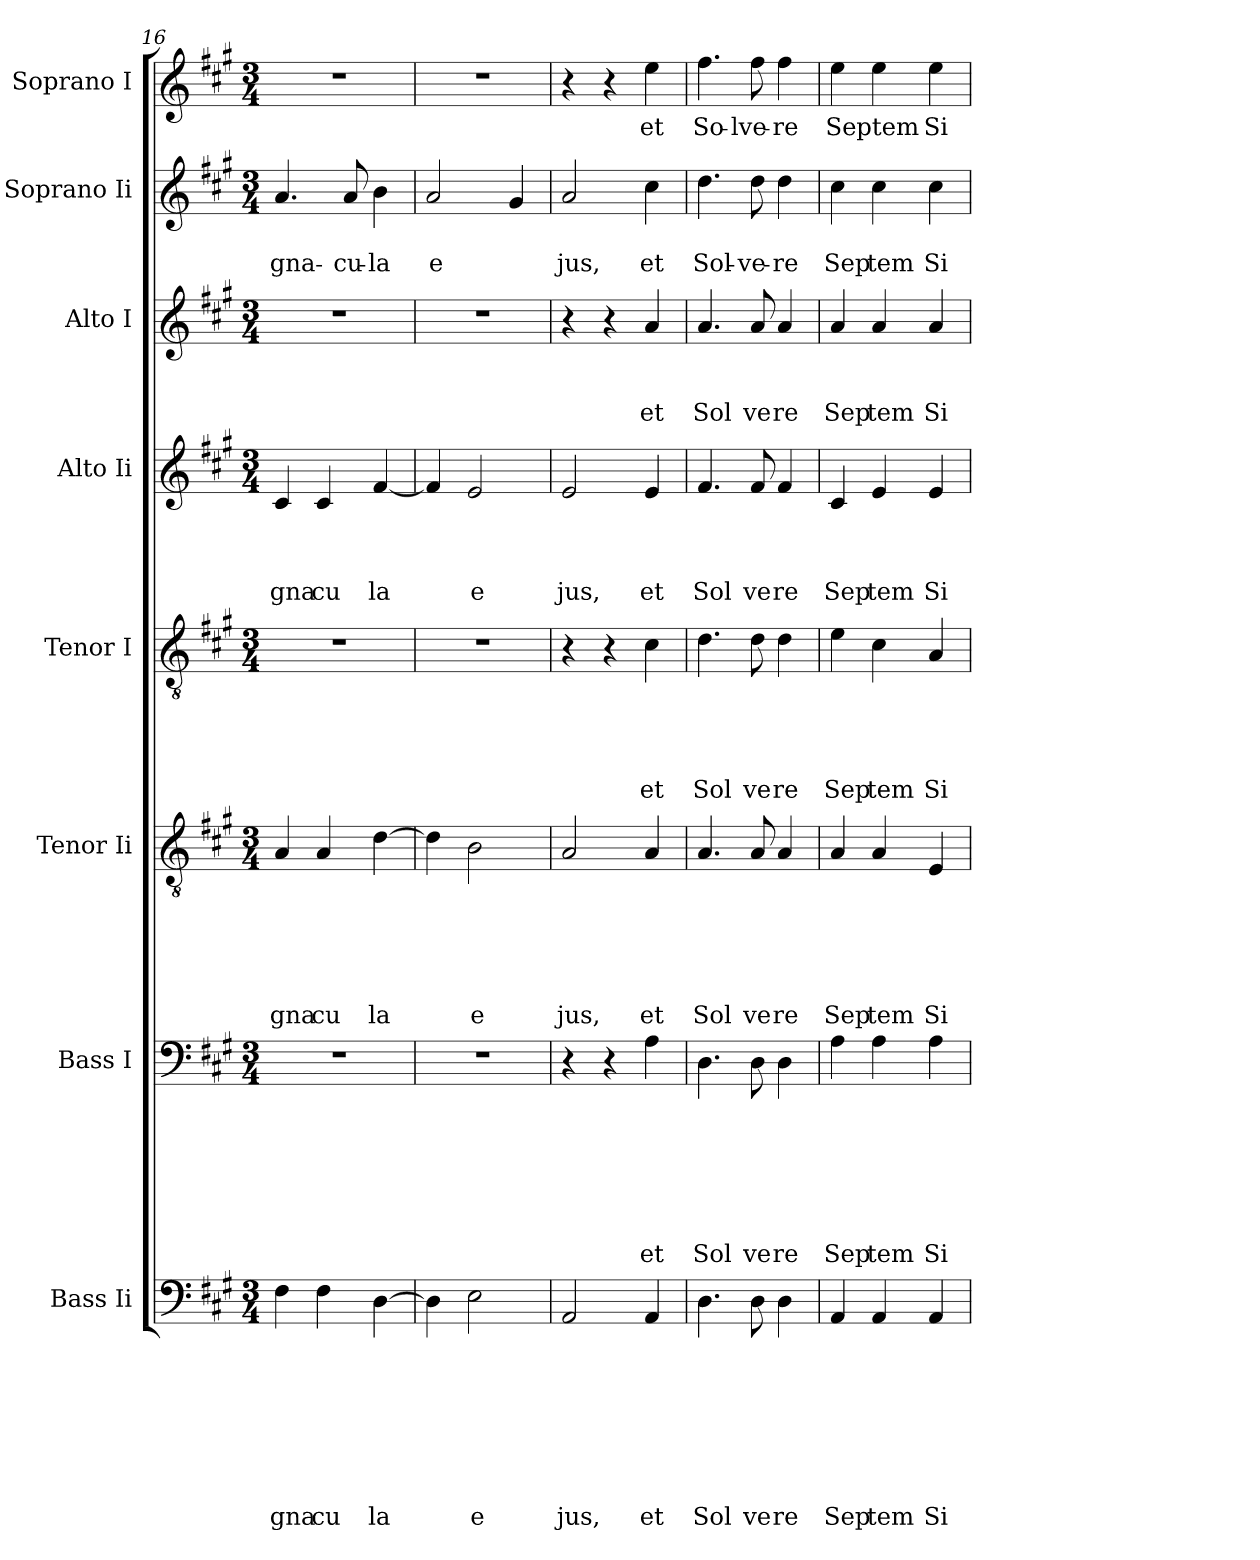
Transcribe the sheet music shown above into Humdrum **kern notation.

**kern	**text	**text	**text	**text	**text	**text	**text	**text	**kern	**text	**text	**text	**text	**text	**text	**text	**kern	**text	**text	**text	**text	**text	**text	**kern	**text	**text	**text	**text	**text	**kern	**text	**text	**text	**text	**kern	**text	**text	**text	**kern	**text	**text	**kern	**text
*part8	*part8	*part8	*part8	*part8	*part8	*part8	*part8	*part8	*part7	*part7	*part7	*part7	*part7	*part7	*part7	*part7	*part6	*part6	*part6	*part6	*part6	*part6	*part6	*part5	*part5	*part5	*part5	*part5	*part5	*part4	*part4	*part4	*part4	*part4	*part3	*part3	*part3	*part3	*part2	*part2	*part2	*part1	*part1
*staff8	*staff8	*staff8	*staff8	*staff8	*staff8	*staff8	*staff8	*staff8	*staff7	*staff7	*staff7	*staff7	*staff7	*staff7	*staff7	*staff7	*staff6	*staff6	*staff6	*staff6	*staff6	*staff6	*staff6	*staff5	*staff5	*staff5	*staff5	*staff5	*staff5	*staff4	*staff4	*staff4	*staff4	*staff4	*staff3	*staff3	*staff3	*staff3	*staff2	*staff2	*staff2	*staff1	*staff1
*I"Bass Ii	*	*	*	*	*	*	*	*	*I"Bass I	*	*	*	*	*	*	*	*I"Tenor Ii	*	*	*	*	*	*	*I"Tenor I	*	*	*	*	*	*I"Alto Ii	*	*	*	*	*I"Alto I	*	*	*	*I"Soprano Ii	*	*	*I"Soprano I	*
*clefF4	*	*	*	*	*	*	*	*	*clefF4	*	*	*	*	*	*	*	*clefGv2	*	*	*	*	*	*	*clefGv2	*	*	*	*	*	*clefG2	*	*	*	*	*clefG2	*	*	*	*clefG2	*	*	*clefG2	*
*k[f#c#g#]	*	*	*	*	*	*	*	*	*k[f#c#g#]	*	*	*	*	*	*	*	*k[f#c#g#]	*	*	*	*	*	*	*k[f#c#g#]	*	*	*	*	*	*k[f#c#g#]	*	*	*	*	*k[f#c#g#]	*	*	*	*k[f#c#g#]	*	*	*k[f#c#g#]	*
*A:	*	*	*	*	*	*	*	*	*A:	*	*	*	*	*	*	*	*A:	*	*	*	*	*	*	*A:	*	*	*	*	*	*A:	*	*	*	*	*A:	*	*	*	*A:	*	*	*A:	*
*M3/4	*	*	*	*	*	*	*	*	*M3/4	*	*	*	*	*	*	*	*M3/4	*	*	*	*	*	*	*M3/4	*	*	*	*	*	*M3/4	*	*	*	*	*M3/4	*	*	*	*M3/4	*	*	*M3/4	*
=16	=16	=16	=16	=16	=16	=16	=16	=16	=16	=16	=16	=16	=16	=16	=16	=16	=16	=16	=16	=16	=16	=16	=16	=16	=16	=16	=16	=16	=16	=16	=16	=16	=16	=16	=16	=16	=16	=16	=16	=16	=16	=16	=16
!	!	!	!	!	!	!	!	!LO:LY:b	!LO:N:vis=1	!	!	!	!	!	!	!	!	!	!	!	!	!	!LO:LY:b	!LO:N:vis=1	!	!	!	!	!	!	!	!	!	!LO:LY:b	!LO:N:vis=1	!	!	!	!	!	!LO:LY:b	!LO:N:vis=1	!
4F#\	.	.	.	.	.	.	.	gna	2.r	.	.	.	.	.	.	.	4A/	.	.	.	.	.	gna	2.r	.	.	.	.	.	4c#/	.	.	.	gna	2.r	.	.	.	4.a/	.	gna-	2.r	.
!	!	!	!	!	!	!	!	!LO:LY:b	!	!	!	!	!	!	!	!	!	!	!	!	!	!	!LO:LY:b	!	!	!	!	!	!	!	!	!	!	!LO:LY:b	!	!	!	!	!	!	!	!	!
4F#\	.	.	.	.	.	.	.	cu	.	.	.	.	.	.	.	.	4A/	.	.	.	.	.	cu	.	.	.	.	.	.	4c#/	.	.	.	cu	.	.	.	.	.	.	.	.	.
!	!	!	!	!	!	!	!	!	!	!	!	!	!	!	!	!	!	!	!	!	!	!	!	!	!	!	!	!	!	!	!	!	!	!	!	!	!	!	!	!	!LO:LY:b	!	!
.	.	.	.	.	.	.	.	.	.	.	.	.	.	.	.	.	.	.	.	.	.	.	.	.	.	.	.	.	.	.	.	.	.	.	.	.	.	.	8a/	.	-cu-	.	.
!	!	!	!	!	!	!	!	!LO:LY:b	!	!	!	!	!	!	!	!	!	!	!	!	!	!	!LO:LY:b	!	!	!	!	!	!	!	!	!	!	!LO:LY:b	!	!	!	!	!	!	!LO:LY:b	!	!
[>4D\	.	.	.	.	.	.	.	la	.	.	.	.	.	.	.	.	[>4d\	.	.	.	.	.	la	.	.	.	.	.	.	[<4f#/	.	.	.	la	.	.	.	.	4b\	.	-la	.	.
=17	=17	=17	=17	=17	=17	=17	=17	=17	=17	=17	=17	=17	=17	=17	=17	=17	=17	=17	=17	=17	=17	=17	=17	=17	=17	=17	=17	=17	=17	=17	=17	=17	=17	=17	=17	=17	=17	=17	=17	=17	=17	=17	=17
!	!	!	!	!	!	!	!	!	!LO:N:vis=1	!	!	!	!	!	!	!	!	!	!	!	!	!	!	!LO:N:vis=1	!	!	!	!	!	!	!	!	!	!	!LO:N:vis=1	!	!	!	!	!	!LO:LY:b	!LO:N:vis=1	!
4D\]	.	.	.	.	.	.	.	.	2.r	.	.	.	.	.	.	.	4d\]	.	.	.	.	.	.	2.r	.	.	.	.	.	4f#/]	.	.	.	.	2.r	.	.	.	2a/	.	e	2.r	.
!	!	!	!	!	!	!	!	!LO:LY:b	!	!	!	!	!	!	!	!	!	!	!	!	!	!	!LO:LY:b	!	!	!	!	!	!	!	!	!	!	!LO:LY:b	!	!	!	!	!	!	!	!	!
2E\	.	.	.	.	.	.	.	e	.	.	.	.	.	.	.	.	2B\	.	.	.	.	.	e	.	.	.	.	.	.	2e/	.	.	.	e	.	.	.	.	.	.	.	.	.
.	.	.	.	.	.	.	.	.	.	.	.	.	.	.	.	.	.	.	.	.	.	.	.	.	.	.	.	.	.	.	.	.	.	.	.	.	.	.	4g#/	.	.	.	.
=18	=18	=18	=18	=18	=18	=18	=18	=18	=18	=18	=18	=18	=18	=18	=18	=18	=18	=18	=18	=18	=18	=18	=18	=18	=18	=18	=18	=18	=18	=18	=18	=18	=18	=18	=18	=18	=18	=18	=18	=18	=18	=18	=18
!	!	!	!	!	!	!	!	!LO:LY:b	!	!	!	!	!	!	!	!	!	!	!	!	!	!	!LO:LY:b	!	!	!	!	!	!	!	!	!	!	!LO:LY:b	!	!	!	!	!	!	!LO:LY:b	!	!
2AA/	.	.	.	.	.	.	.	jus,	4r	.	.	.	.	.	.	.	2A/	.	.	.	.	.	jus,	4r	.	.	.	.	.	2e/	.	.	.	jus,	4r	.	.	.	2a/	.	jus,	4r	.
.	.	.	.	.	.	.	.	.	4r	.	.	.	.	.	.	.	.	.	.	.	.	.	.	4r	.	.	.	.	.	.	.	.	.	.	4r	.	.	.	.	.	.	4r	.
!	!	!	!	!	!	!	!	!LO:LY:b	!	!	!	!	!	!	!	!LO:LY:b	!	!	!	!	!	!	!LO:LY:b	!	!	!	!	!	!LO:LY:b	!	!	!	!	!LO:LY:b	!	!	!	!LO:LY:b	!	!	!LO:LY:b	!	!LO:LY:b
4AA/	.	.	.	.	.	.	.	et	4A\	.	.	.	.	.	.	et	4A/	.	.	.	.	.	et	4c#\	.	.	.	.	et	4e/	.	.	.	et	4a/	.	.	et	4cc#\	.	et	4ee\	et
=19	=19	=19	=19	=19	=19	=19	=19	=19	=19	=19	=19	=19	=19	=19	=19	=19	=19	=19	=19	=19	=19	=19	=19	=19	=19	=19	=19	=19	=19	=19	=19	=19	=19	=19	=19	=19	=19	=19	=19	=19	=19	=19	=19
!	!	!	!	!	!	!	!	!LO:LY:b	!	!	!	!	!	!	!	!LO:LY:b	!	!	!	!	!	!	!LO:LY:b	!	!	!	!	!	!LO:LY:b	!	!	!	!	!LO:LY:b	!	!	!	!LO:LY:b	!	!	!LO:LY:b	!	!LO:LY:b
4.D\	.	.	.	.	.	.	.	Sol	4.D\	.	.	.	.	.	.	Sol	4.A/	.	.	.	.	.	Sol	4.d\	.	.	.	.	Sol	4.f#/	.	.	.	Sol	4.a/	.	.	Sol	4.dd\	.	Sol-	4.ff#\	So-
!	!	!	!	!	!	!	!	!LO:LY:b	!	!	!	!	!	!	!	!LO:LY:b	!	!	!	!	!	!	!LO:LY:b	!	!	!	!	!	!LO:LY:b	!	!	!	!	!LO:LY:b	!	!	!	!LO:LY:b	!	!	!LO:LY:b	!	!LO:LY:b
8D\	.	.	.	.	.	.	.	ve	8D\	.	.	.	.	.	.	ve	8A/	.	.	.	.	.	ve	8d\	.	.	.	.	ve	8f#/	.	.	.	ve	8a/	.	.	ve	8dd\	.	-ve-	8ff#\	-lve-
!	!	!	!	!	!	!	!	!LO:LY:b	!	!	!	!	!	!	!	!LO:LY:b	!	!	!	!	!	!	!LO:LY:b	!	!	!	!	!	!LO:LY:b	!	!	!	!	!LO:LY:b	!	!	!	!LO:LY:b	!	!	!LO:LY:b	!	!LO:LY:b
4D\	.	.	.	.	.	.	.	re	4D\	.	.	.	.	.	.	re	4A/	.	.	.	.	.	re	4d\	.	.	.	.	re	4f#/	.	.	.	re	4a/	.	.	re	4dd\	.	-re	4ff#\	-re
=20	=20	=20	=20	=20	=20	=20	=20	=20	=20	=20	=20	=20	=20	=20	=20	=20	=20	=20	=20	=20	=20	=20	=20	=20	=20	=20	=20	=20	=20	=20	=20	=20	=20	=20	=20	=20	=20	=20	=20	=20	=20	=20	=20
!	!	!	!	!	!	!	!	!LO:LY:b	!	!	!	!	!	!	!	!LO:LY:b	!	!	!	!	!	!	!LO:LY:b	!	!	!	!	!	!LO:LY:b	!	!	!	!	!LO:LY:b	!	!	!	!LO:LY:b	!	!	!LO:LY:b	!	!LO:LY:b
4AA/	.	.	.	.	.	.	.	Sep	4A\	.	.	.	.	.	.	Sep	4A/	.	.	.	.	.	Sep	4e\	.	.	.	.	Sep	4c#/	.	.	.	Sep	4a/	.	.	Sep	4cc#\	.	Sep	4ee\	Se
!	!	!	!	!	!	!	!	!LO:LY:b	!	!	!	!	!	!	!	!LO:LY:b	!	!	!	!	!	!	!LO:LY:b	!	!	!	!	!	!LO:LY:b	!	!	!	!	!LO:LY:b	!	!	!	!LO:LY:b	!	!	!LO:LY:b	!	!LO:LY:b
4AA/	.	.	.	.	.	.	.	tem	4A\	.	.	.	.	.	.	tem	4A/	.	.	.	.	.	tem	4c#\	.	.	.	.	tem	4e/	.	.	.	tem	4a/	.	.	tem	4cc#\	.	t­em	4ee\	p­tem
!	!	!	!	!	!	!	!	!LO:LY:b	!	!	!	!	!	!	!	!LO:LY:b	!	!	!	!	!	!	!LO:LY:b	!	!	!	!	!	!LO:LY:b	!	!	!	!	!LO:LY:b	!	!	!	!LO:LY:b	!	!	!LO:LY:b	!	!LO:LY:b
4AA/	.	.	.	.	.	.	.	Si	4A\	.	.	.	.	.	.	Si	4E/	.	.	.	.	.	Si	4A/	.	.	.	.	Si	4e/	.	.	.	Si	4a/	.	.	Si	4cc#\	.	Si-	4ee\	Si-
=	=	=	=	=	=	=	=	=	=	=	=	=	=	=	=	=	=	=	=	=	=	=	=	=	=	=	=	=	=	=	=	=	=	=	=	=	=	=	=	=	=	=	=
*-	*-	*-	*-	*-	*-	*-	*-	*-	*-	*-	*-	*-	*-	*-	*-	*-	*-	*-	*-	*-	*-	*-	*-	*-	*-	*-	*-	*-	*-	*-	*-	*-	*-	*-	*-	*-	*-	*-	*-	*-	*-	*-	*-
